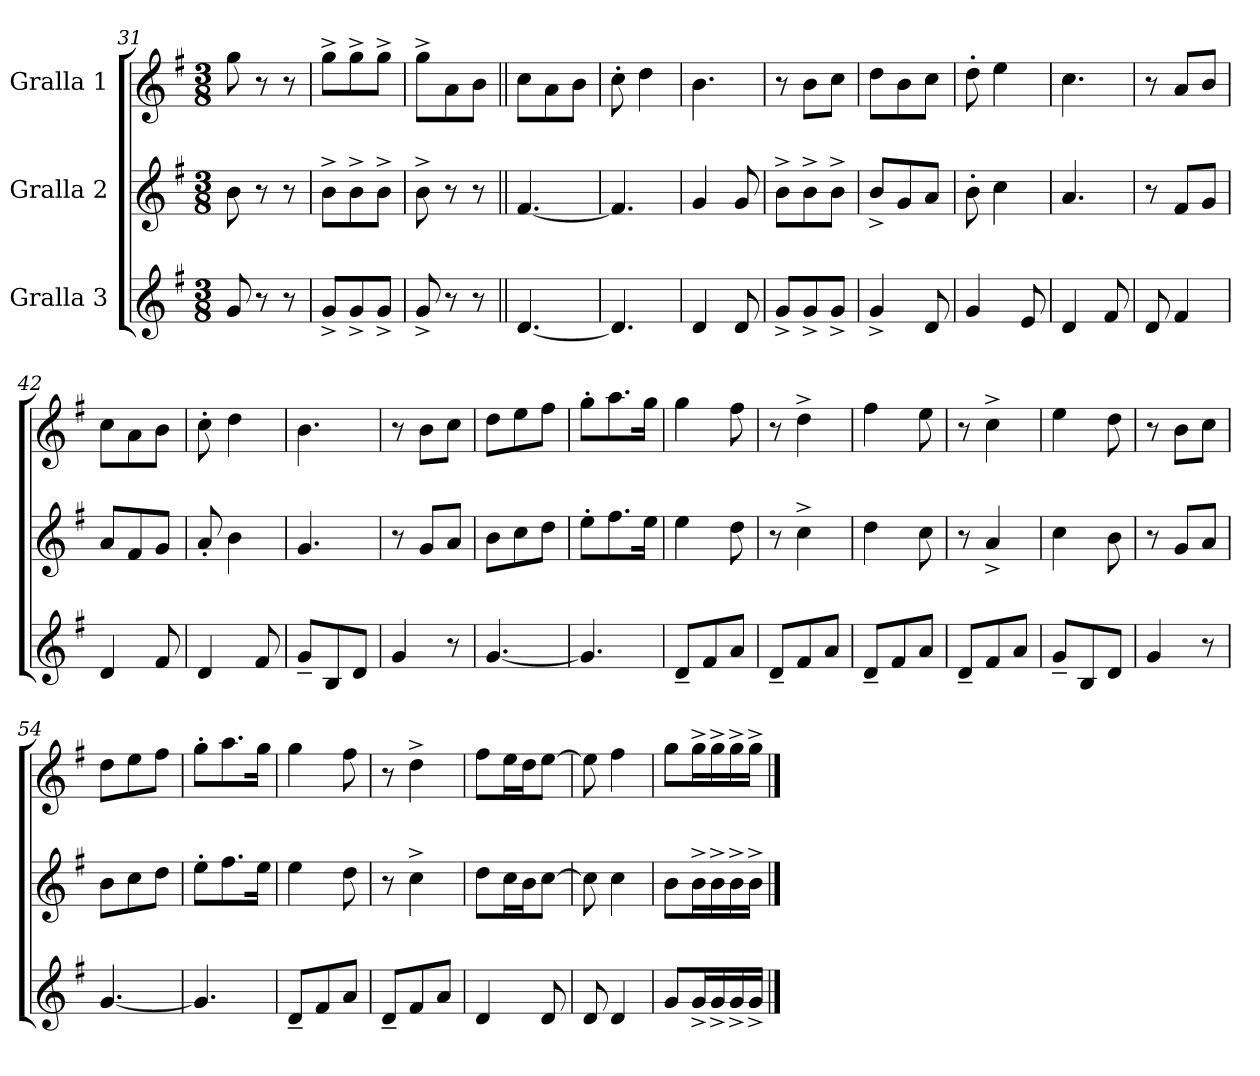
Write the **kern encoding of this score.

**kern	**kern	**kern
*part3	*part2	*part1
*staff3	*staff2	*staff1
*I"Gralla 3	*I"Gralla 2	*I"Gralla 1
*clefG2	*clefG2	*clefG2
*k[f#]	*k[f#]	*k[f#]
*G:	*G:	*G:
*M3/8	*M3/8	*M3/8
=31	=31	=31
8g/	8b\	8gg\
8r	8r	8r
8r	8r	8r
=32	=32	=32
8g^/L	8b^\L	8gg^\L
8g^/	8b^\	8gg^\
8g^/J	8b^\J	8gg^\J
=33	=33	=33
8g^/	8b^\	8gg^\L
8r	8r	8a\
8r	8r	8b\J
!!LO:PB:g=z
=34||	=34||	=34||
[4.d/	[4.f#/	8cc\L
.	.	8a\
.	.	8b\J
=35	=35	=35
4.d/]	4.f#/]	8cc'\
.	.	4dd\
=36	=36	=36
4d/	4g/	4.b\
8d/	8g/	.
=37	=37	=37
8g^/L	8b^\L	8r
8g^/	8b^\	8b\L
8g^/J	8b^\J	8cc\J
=38	=38	=38
4g^/	8b^/L	8dd\L
.	8g/	8b\
8d/	8a/J	8cc\J
=39	=39	=39
4g/	8b'\	8dd'\
.	4cc\	4ee\
8e/	.	.
=40	=40	=40
4d/	4.a/	4.cc\
8f#/	.	.
=41	=41	=41
8d/	8r	8r
4f#/	8f#/L	8a/L
.	8g/J	8b/J
=42	=42	=42
4d/	8a/L	8cc\L
.	8f#/	8a\
8f#/	8g/J	8b\J
=43	=43	=43
4d/	8a'/	8cc'\
.	4b\	4dd\
8f#/	.	.
!!LO:LB:g=z
=44	=44	=44
8g~/L	4.g/	4.b\
8B/	.	.
8d/J	.	.
=45	=45	=45
4g/	8r	8r
.	8g/L	8b\L
8r	8a/J	8cc\J
=46	=46	=46
[4.g/	8b\L	8dd\L
.	8cc\	8ee\
.	8dd\J	8ff#\J
=47	=47	=47
4.g/]	8ee'\L	8gg'\L
.	8.ff#\	8.aa\
.	16ee\Jk	16gg\Jk
=48	=48	=48
8d~/L	4ee\	4gg\
8f#/	.	.
8a/J	8dd\	8ff#\
=49	=49	=49
8d~/L	8r	8r
8f#/	4cc^\	4dd^\
8a/J	.	.
=50	=50	=50
8d~/L	4dd\	4ff#\
8f#/	.	.
8a/J	8cc\	8ee\
=51	=51	=51
8d~/L	8r	8r
8f#/	4a^/	4cc^\
8a/J	.	.
=52	=52	=52
8g~/L	4cc\	4ee\
8B/	.	.
8d/J	8b\	8dd\
!!LO:LB:g=z
=53	=53	=53
4g/	8r	8r
.	8g/L	8b\L
8r	8a/J	8cc\J
=54	=54	=54
[4.g/	8b\L	8dd\L
.	8cc\	8ee\
.	8dd\J	8ff#\J
=55	=55	=55
4.g/]	8ee'\L	8gg'\L
.	8.ff#\	8.aa\
.	16ee\Jk	16gg\Jk
=56	=56	=56
8d~/L	4ee\	4gg\
8f#/	.	.
8a/J	8dd\	8ff#\
=57	=57	=57
8d~/L	8r	8r
8f#/	4cc^\	4dd^\
8a/J	.	.
=58	=58	=58
4d/	8dd\L	8ff#\L
.	16cc\L	16ee\L
.	16b\J	16dd\J
8d/	[8cc\J	[8ee\J
=59	=59	=59
8d/	8cc\]	8ee\]
4d/	4cc\	4ff#\
=60	=60	=60
8g/L	8b\L	8gg\L
16g^/L	16b^\L	16gg^\L
16g^/	16b^\	16gg^\
16g^/	16b^\	16gg^\
16g^/JJ	16b^\JJ	16gg^\JJ
==	==	==
*-	*-	*-
